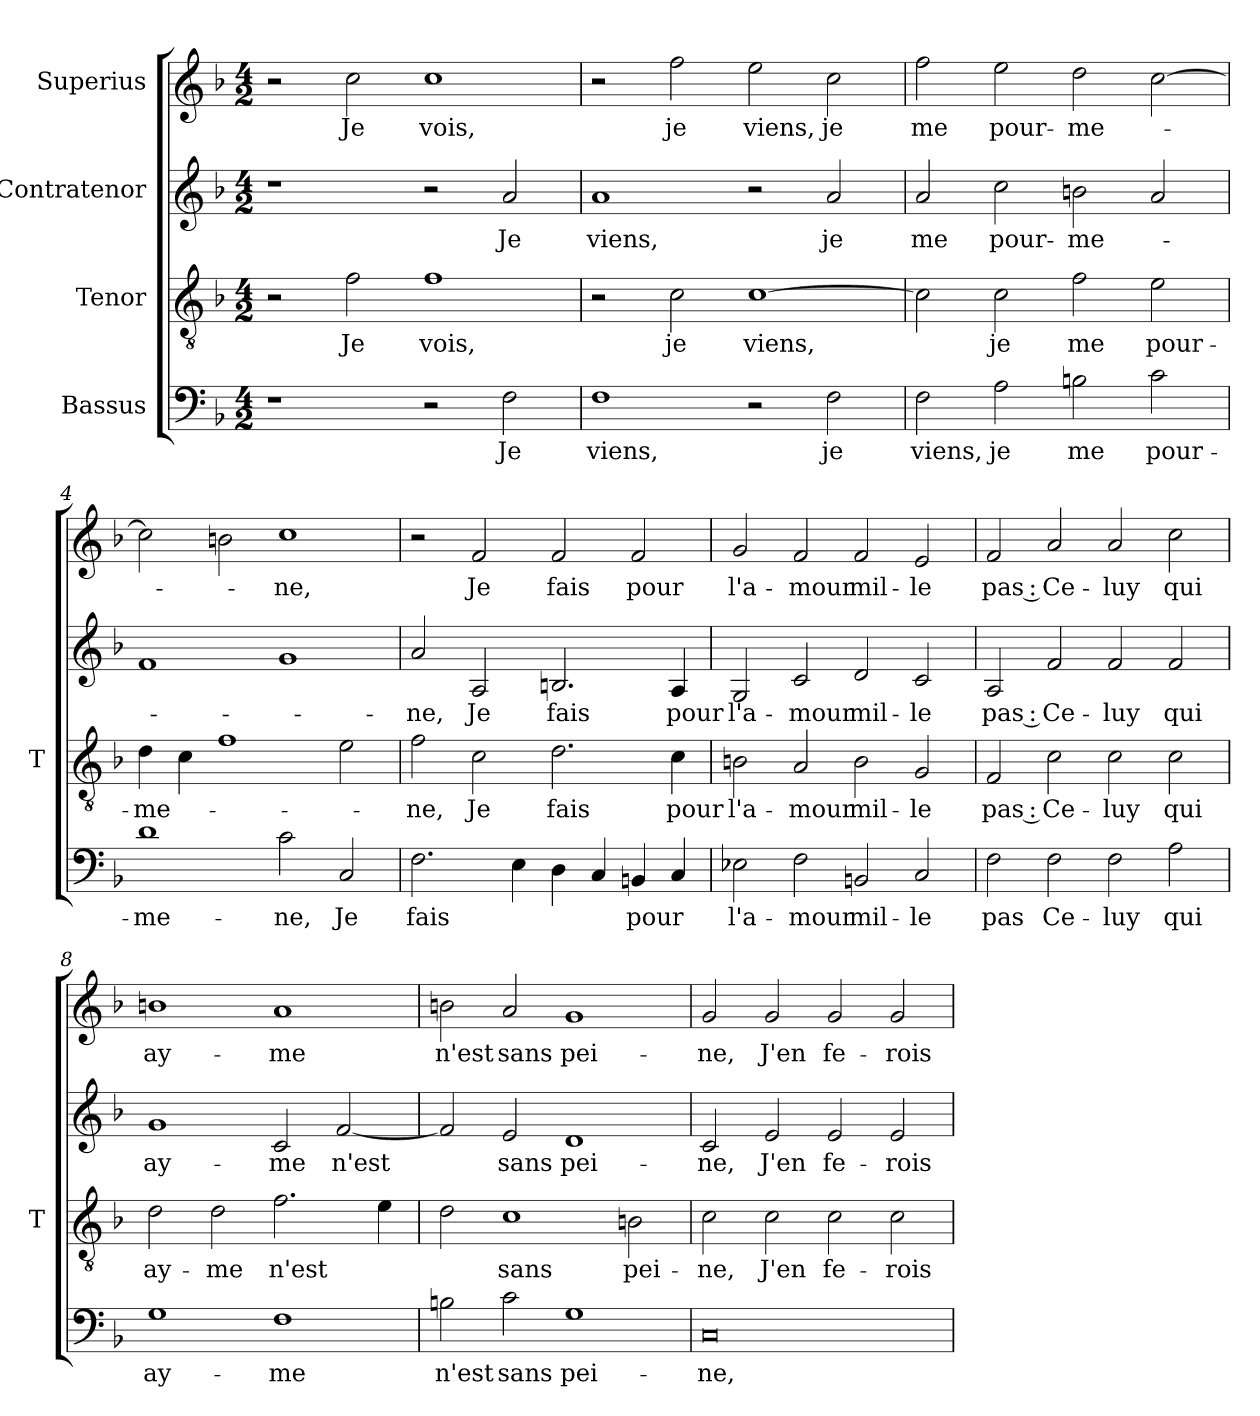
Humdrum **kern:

**kern	**text	**kern	**text	**kern	**text	**kern	**text
*part4	*part4	*part3	*part3	*part2	*part2	*part1	*part1
*staff4	*staff4	*staff3	*staff3	*staff2	*staff2	*staff1	*staff1
*I"Bassus	*	*I"Tenor	*	*I"Contratenor	*	*I"Superius	*
*	*	*I'T	*	*	*	*	*
*clefF4	*	*clefGv2	*	*clefG2	*	*clefG2	*
*k[b-]	*	*k[b-]	*	*k[b-]	*	*k[b-]	*
*M4/2	*	*M4/2	*	*M4/2	*	*M4/2	*
=1	=1	=1	=1	=1	=1	=1	=1
1r	.	2r	.	1r	.	2r	.
.	.	2f	-Je	.	.	2cc	-Je
2r	.	1f	-vois,	2r	.	1cc	-vois,
2F	-Je	.	.	2a	-Je	.	.
=2	=2	=2	=2	=2	=2	=2	=2
1F	-viens,	2r	.	1a	-viens,	2r	.
.	.	2c	-je	.	.	2ff	-je
2r	.	[1c	-viens,	2r	.	2ee	-viens,
2F	-je	.	.	2a	-je	2cc	-je
=3	=3	=3	=3	=3	=3	=3	=3
2F	-viens,	2c]	.	2a	-me	2ff	-me
2A	-je	2c	-je	2cc	pour-	2ee	pour-
2B	-me	2f	-me	2bn	me-	2dd	me-
2c	pour-	2e	pour-	2a	.	[2cc	.
=4	=4	=4	=4	=4	=4	=4	=4
1d	me-	4d	me-	1f	.	2cc]	.
.	.	4c	.	.	.	.	.
.	.	1f	.	.	.	2bn	.
2c	-ne,	.	.	1g	.	1cc	-ne,
2C	-Je	2e	.	.	.	.	.
=5	=5	=5	=5	=5	=5	=5	=5
2.F	-fais	2f	-ne,	2a	-ne,	2r	.
.	.	2c	-Je	2A	-Je	2f	-Je
4E	.	.	.	.	.	.	.
4D	.	2.d	-fais	2.Bn	-fais	2f	-fais
4C	.	.	.	.	.	.	.
4BB	-pour	.	.	.	.	2f	-pour
4C	.	4c	-pour	4A	-pour	.	.
=6	=6	=6	=6	=6	=6	=6	=6
2E-X	l'a-	2B	l'a-	2G	l'a-	2g	l'a-
2F	-mour	2A	-mour	2c	-mour	2f	-mour
2BB	mil-	2B	mil-	2d	mil-	2f	mil-
2C	-le	2G	-le	2c	-le	2e	-le
=7	=7	=7	=7	=7	=7	=7	=7
2F	-pas	2F	-pas :	2A	-pas :	2f	-pas :
2F	Ce-	2c	Ce-	2f	Ce-	2a	Ce-
2F	-luy	2c	-luy	2f	-luy	2a	-luy
2A	-qui	2c	-qui	2f	-qui	2cc	-qui
=8	=8	=8	=8	=8	=8	=8	=8
1G	ay-	2d	ay-	1g	ay-	1bn	ay-
.	.	2d	-me	.	.	.	.
1F	-me	2.f	-n'est	2c	-me	1a	-me
.	.	.	.	[2f	-n'est	.	.
.	.	4e	.	.	.	.	.
=9	=9	=9	=9	=9	=9	=9	=9
2B	-n'est	2d	.	2f]	.	2bn	-n'est
2c	-sans	1c	-sans	2e	-sans	2a	-sans
1G	pei-	.	.	1d	pei-	1g	pei-
.	.	2Bn	pei-	.	.	.	.
=10	=10	=10	=10	=10	=10	=10	=10
0C	-ne,	2c	-ne,	2c	-ne,	2g	-ne,
.	.	2c	-J'en	2e	-J'en	2g	-J'en
.	.	2c	fe-	2e	fe-	2g	fe-
.	.	2c	-rois	2e	-rois	2g	-rois
=	=	=	=	=	=	=	=
*-	*-	*-	*-	*-	*-	*-	*-
